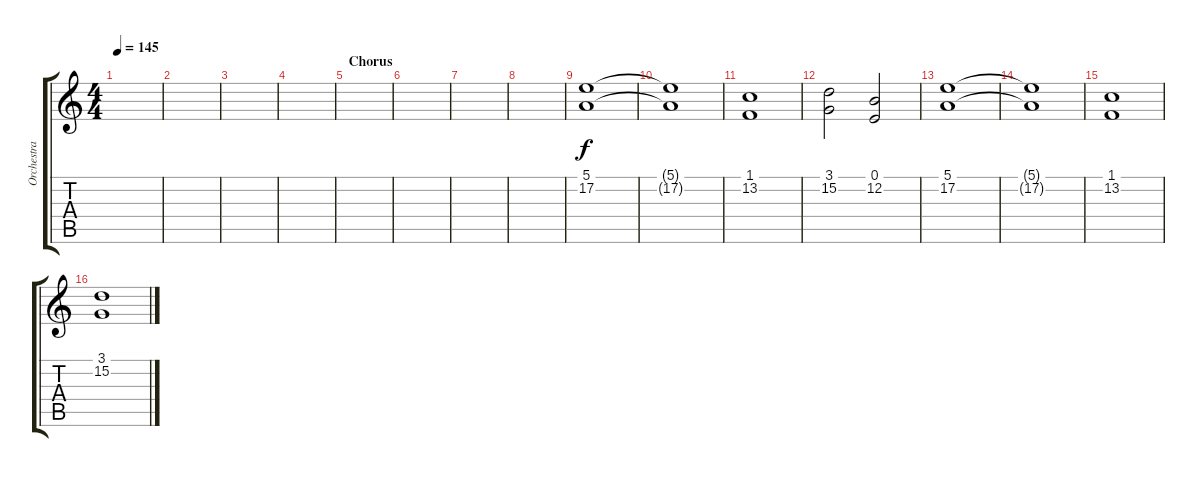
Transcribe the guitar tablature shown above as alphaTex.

\track ("Orchestra - Choirs" "Orchestra ") {instrument choiraahs}
\staff {score tabs}
\tuning (E4 B3 G3 D3 A2 E2) {hide}
\ts (4 4)
\tempo 145
\clef g2
\ks c
|
|
|
|
\section ("" "Chorus")
|
|
|
|
(5.1 17.2).1{volume 8 balance 13 instrument choiraahs} |
(5.1{t} 17.2{t}).1 |
(1.1 13.2).1 |
(3.1 15.2).2 (0.1 12.2).2 |
(5.1 17.2).1 |
(5.1{t} 17.2{t}).1 |
(1.1 13.2).1 |
(3.1 15.2).1
